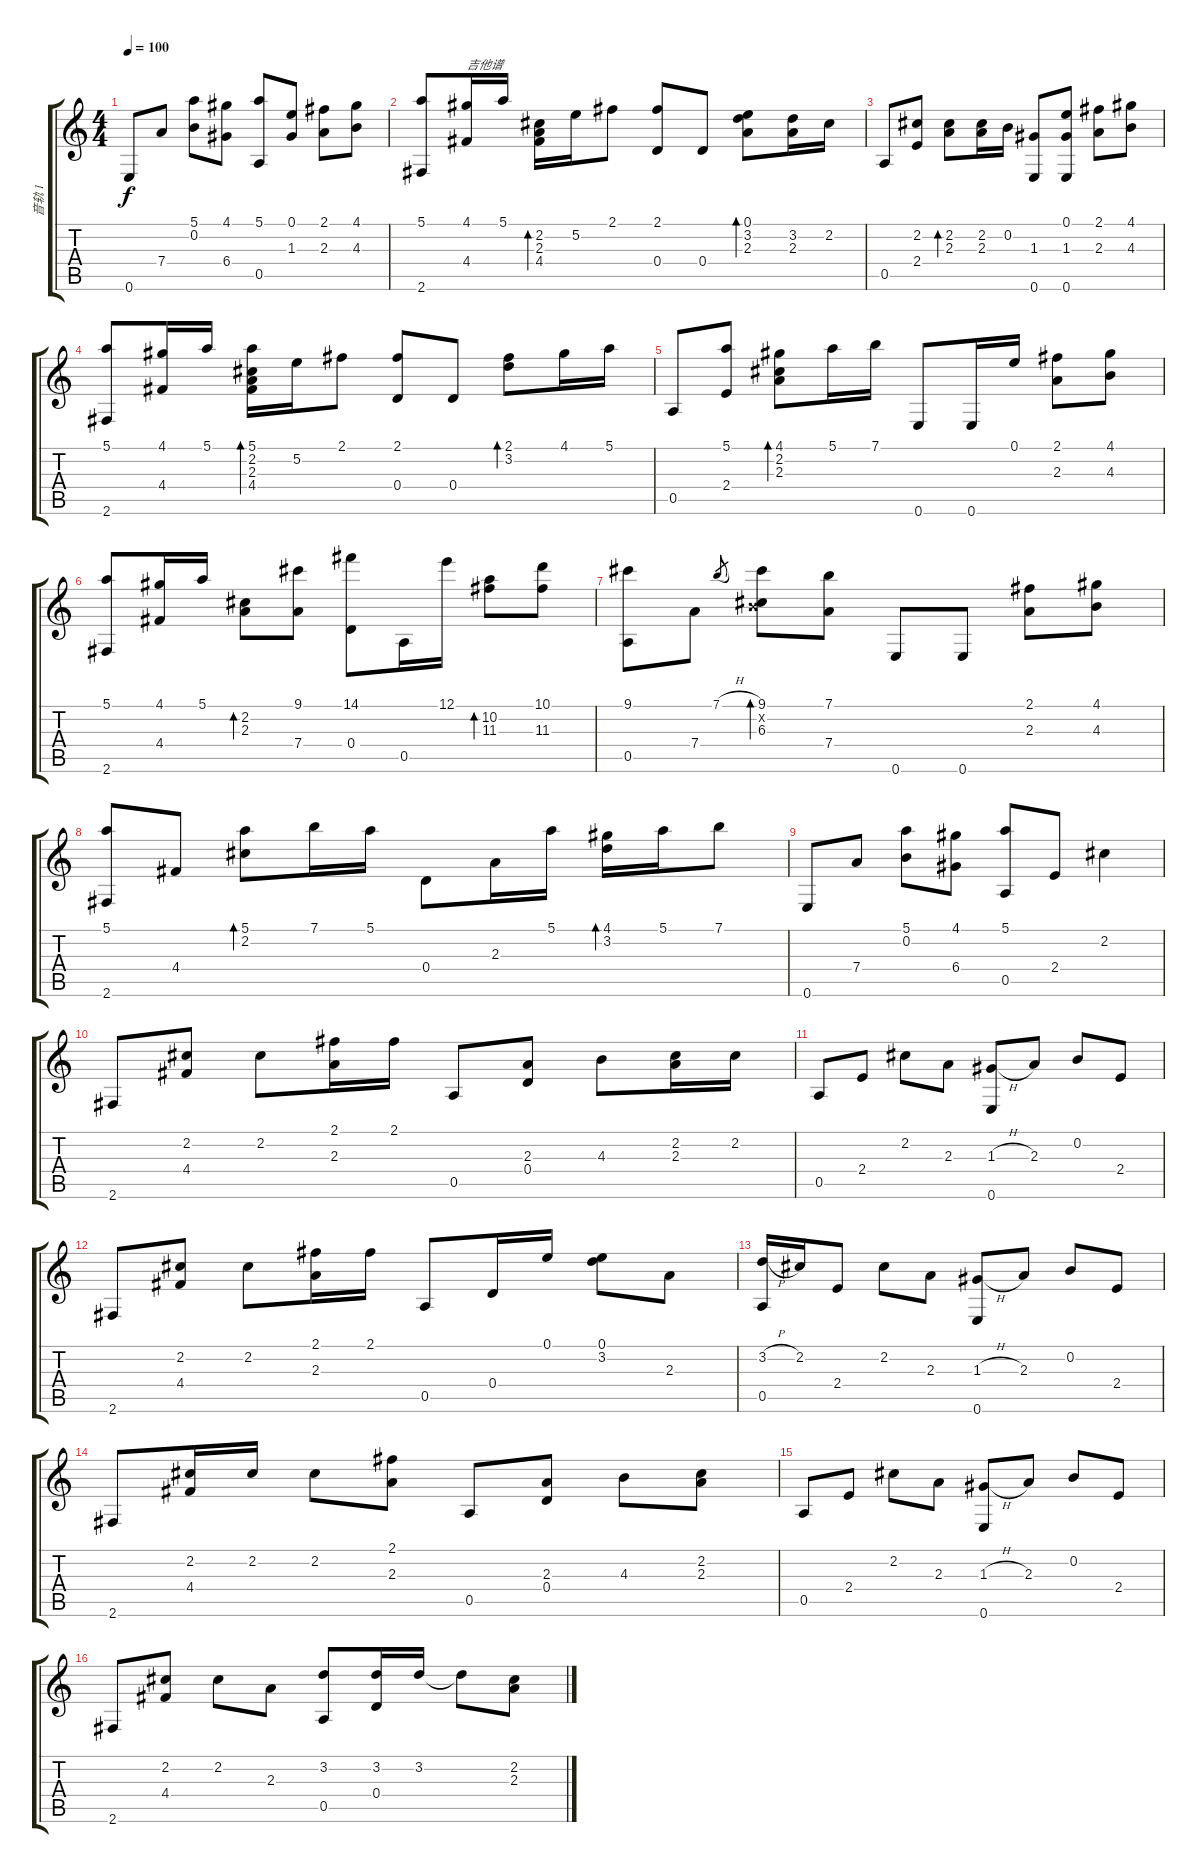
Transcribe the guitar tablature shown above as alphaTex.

\track ("音轨 1" "音轨 1") {instrument acousticguitarsteel}
\staff {score tabs}
\tuning (E4 B3 G3 D3 A2 E2) {hide}
\ts (4 4)
\tempo 100
\clef g2
\ks c
0.6.8{dy f} 7.4.8 (5.1 0.2).8 (4.1 6.4).8 (5.1 0.5).8 (0.1 1.3).8 (2.1 2.3).8 (4.1 4.3).8 |
(5.1 2.6).8 (4.1 4.4).16{txt "吉他谱"} 5.1.16 (2.2 2.3 4.4).16{bd 60} 5.2.16 2.1.8 (2.1 0.4).8 0.4.8 (0.1 3.2 2.3).8{bd 60} (3.2 2.3).16 2.2.16 |
0.5.8 (2.2 2.4).8 (2.2 2.3).8{bd 60} (2.2 2.3).16 0.2.16 (1.3 0.6).8 (0.1 1.3 0.6).8 (2.1 2.3).8 (4.1 4.3).8 |
(5.1 2.6).8 (4.1 4.4).16 5.1.16 (5.1 2.2 2.3 4.4).16{bd 60} 5.2.16 2.1.8 (2.1 0.4).8 0.4.8 (2.1 3.2).8{bd 60} 4.1.16 5.1.16 |
0.5.8 (5.1 2.4).8 (4.1 2.2 2.3).8{bd 60} 5.1.16 7.1.16 0.6.8 0.6.16 0.1.16 (2.1 2.3).8 (4.1 4.3).8 |
(5.1 2.6).8 (4.1 4.4).16 5.1.16 (2.2 2.3).8{bd 60} (9.1 7.4).8 (14.1 0.4).8 0.5.16 12.1.16 (10.2 11.3).8{bd 60} (10.1 11.3).8 |
(9.1 0.5).8 7.4.8 7.1{h}.8{gr} (9.1 0.2{x} 6.3).8{bd 60} (7.1 7.4).8 0.6.8 0.6.8 (2.1 2.3).8 (4.1 4.3).8 |
(5.1 2.6).8 4.4.8 (5.1 2.2).8{bd 60} 7.1.16 5.1.16 0.4.8 2.3.16 5.1.16 (4.1 3.2).16{bd 60} 5.1.16 7.1.8 |
0.6.8 7.4.8 (5.1 0.2).8 (4.1 6.4).8 (5.1 0.5).8 2.4.8 2.2.4 |
2.6.8 (2.2 4.4).8 2.2.8 (2.1 2.3).16 2.1.16 0.5.8 (2.3 0.4).8 4.3.8 (2.2 2.3).16 2.2.16 |
0.5.8 2.4.8 2.2.8 2.3.8 (1.3{h} 0.6).8 2.3.8 0.2.8 2.4.8 |
2.6.8 (2.2 4.4).8 2.2.8 (2.1 2.3).16 2.1.16 0.5.8 0.4.16 0.1.16 (0.1 3.2).8 2.3.8 |
(3.2{h} 0.5).16 2.2.16 2.4.8 2.2.8 2.3.8 (1.3{h} 0.6).8 2.3.8 0.2.8 2.4.8 |
2.6.8 (2.2 4.4).16 2.2.16 2.2.8 (2.1 2.3).8 0.5.8 (2.3 0.4).8 4.3.8 (2.2 2.3).8 |
0.5.8 2.4.8 2.2.8 2.3.8 (1.3{h} 0.6).8 2.3.8 0.2.8 2.4.8 |
2.6.8 (2.2 4.4).8 2.2.8 2.3.8 (3.2 0.5).8 (3.2 0.4).16 3.2.16 3.2{t}.8 (2.2 2.3).8
